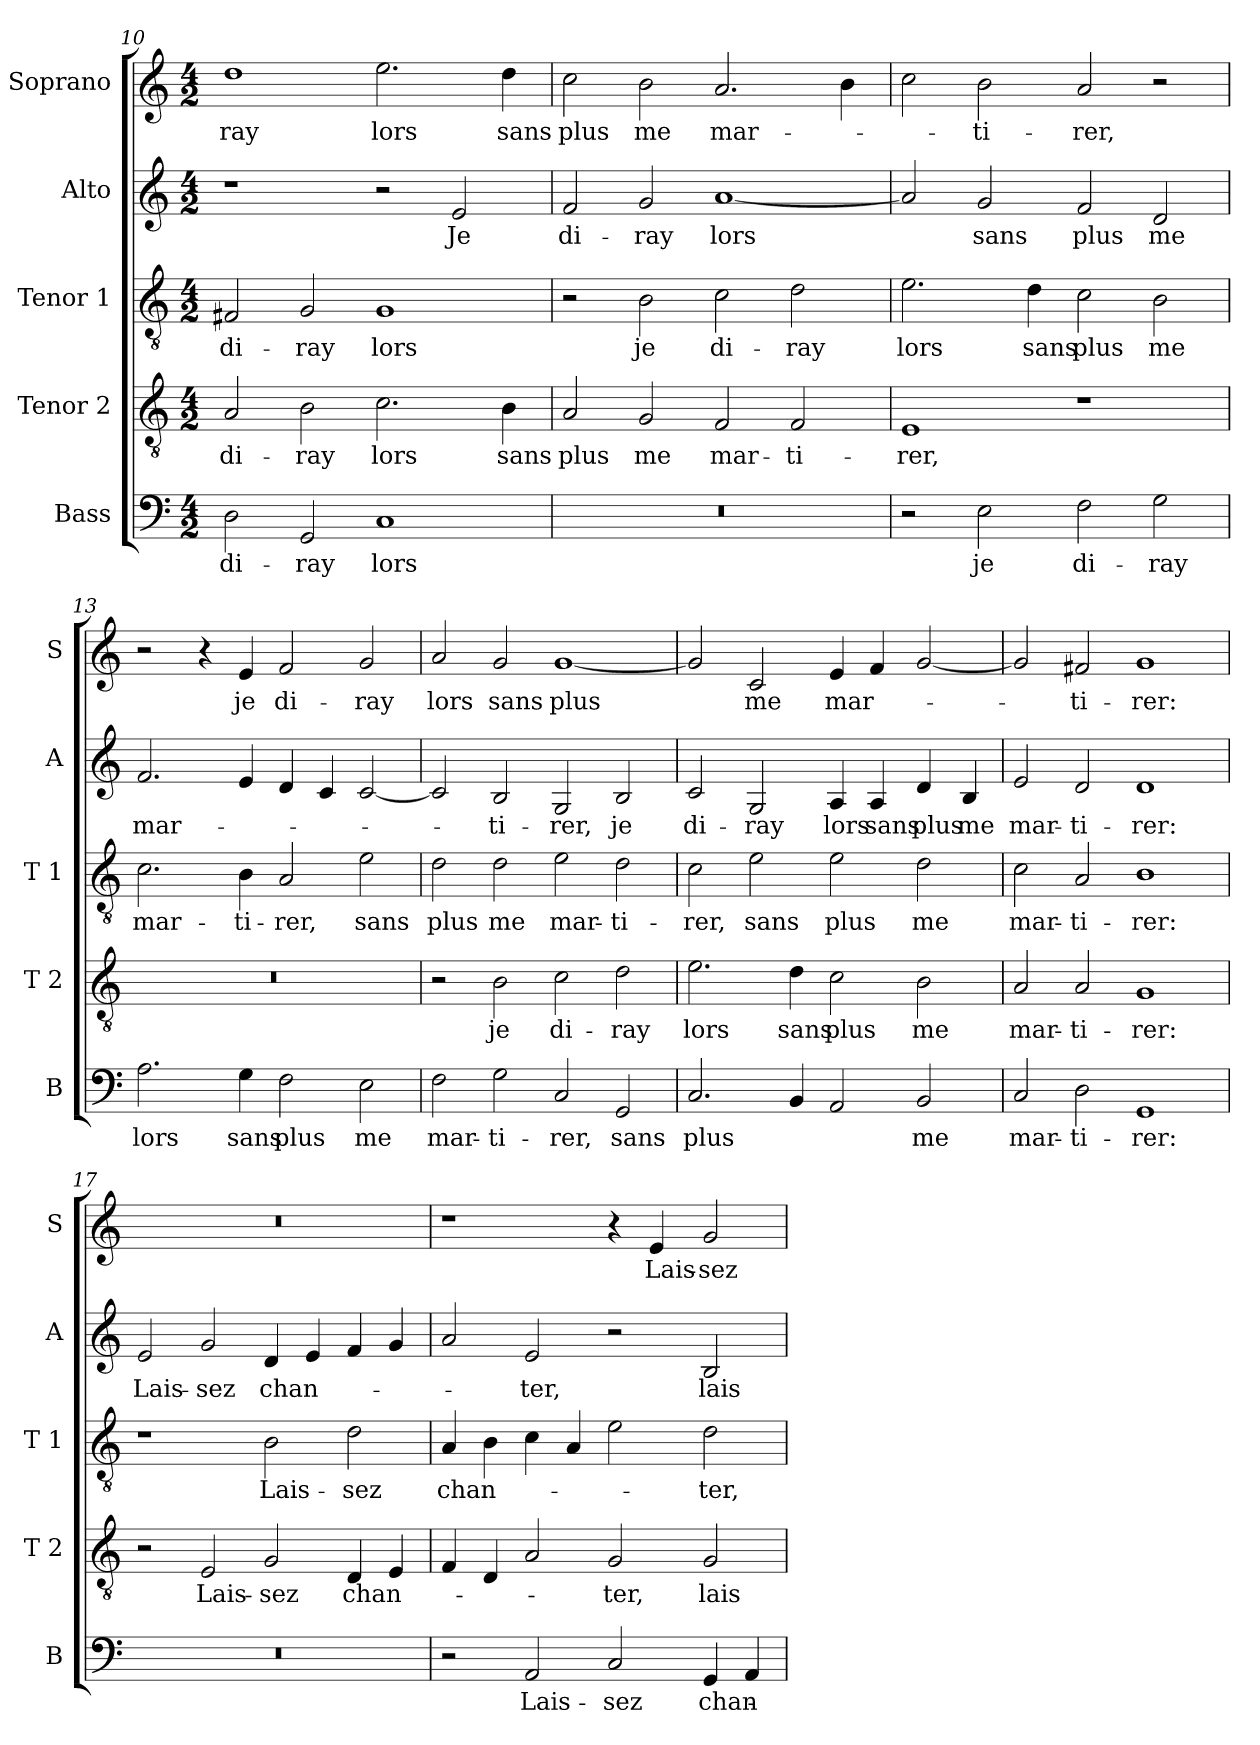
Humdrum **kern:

**kern	**text	**kern	**text	**kern	**text	**kern	**text	**kern	**text
*part5	*part5	*part4	*part4	*part3	*part3	*part2	*part2	*part1	*part1
*staff5	*staff5	*staff4	*staff4	*staff3	*staff3	*staff2	*staff2	*staff1	*staff1
*I"Bass	*	*I"Tenor 2	*	*I"Tenor 1	*	*I"Alto	*	*I"Soprano	*
*I'B	*	*I'T 2	*	*I'T 1	*	*I'A	*	*I'S	*
*clefF4	*	*clefGv2	*	*clefGv2	*	*clefG2	*	*clefG2	*
*k[]	*	*k[]	*	*k[]	*	*k[]	*	*k[]	*
*C:	*	*C:	*	*C:	*	*C:	*	*C:	*
*M4/2	*	*M4/2	*	*M4/2	*	*M4/2	*	*M4/2	*
=10	=10	=10	=10	=10	=10	=10	=10	=10	=10
!	!LO:LY:b	!	!LO:LY:b	!	!LO:LY:b	!	!	!	!LO:LY:b
2D\	di-	2A/	di-	2F#X/	di-	1r	.	1dd	-ray
!	!LO:LY:b	!	!LO:LY:b	!	!LO:LY:b	!	!	!	!
2GG/	-ray	2B\	-ray	2G/	-ray	.	.	.	.
!	!LO:LY:b	!	!LO:LY:b	!	!LO:LY:b	!	!	!	!LO:LY:b
1C	lors	2.c\	lors	1G	lors	2r	.	2.ee\	lors
!	!	!	!	!	!	!	!LO:LY:b	!	!
.	.	.	.	.	.	2e/	Je	.	.
!	!	!	!LO:LY:b	!	!	!	!	!	!LO:LY:b
.	.	4B\	sans	.	.	.	.	4dd\	sans
!!LO:LB:g=z
=11	=11	=11	=11	=11	=11	=11	=11	=11	=11
!	!	!	!LO:LY:b	!	!	!	!LO:LY:b	!	!LO:LY:b
0r	.	2A/	plus	2r	.	2f/	di-	2cc\	plus
!	!	!	!LO:LY:b	!	!LO:LY:b	!	!LO:LY:b	!	!LO:LY:b
.	.	2G/	me	2B\	je	2g/	-ray	2b\	me
!	!	!	!LO:LY:b	!	!LO:LY:b	!	!LO:LY:b	!	!LO:LY:b
.	.	2F/	mar-	2c\	di-	[1a	lors	2.a/	mar-
!	!	!	!LO:LY:b	!	!LO:LY:b	!	!	!	!
.	.	2F/	-ti-	2d\	-ray	.	.	.	.
.	.	.	.	.	.	.	.	4b\	.
=12	=12	=12	=12	=12	=12	=12	=12	=12	=12
!	!	!	!LO:LY:b	!	!LO:LY:b	!	!	!	!
2r	.	1E	-rer,	2.e\	lors	2a/]	.	2cc\	.
!	!LO:LY:b	!	!	!	!	!	!LO:LY:b	!	!LO:LY:b
2E\	je	.	.	.	.	2g/	sans	2b\	-ti-
!	!	!	!	!	!LO:LY:b	!	!	!	!
.	.	.	.	4d\	sans	.	.	.	.
!	!LO:LY:b	!	!	!	!LO:LY:b	!	!LO:LY:b	!	!LO:LY:b
2F\	di-	1r	.	2c\	plus	2f/	plus	2a/	-rer,
!	!LO:LY:b	!	!	!	!LO:LY:b	!	!LO:LY:b	!	!
2G\	-ray	.	.	2B\	me	2d/	me	2r	.
=13	=13	=13	=13	=13	=13	=13	=13	=13	=13
!	!LO:LY:b	!	!	!	!LO:LY:b	!	!LO:LY:b	!	!
2.A\	lors	0r	.	2.c\	mar-	2.f/	mar-	2r	.
.	.	.	.	.	.	.	.	4r	.
!	!LO:LY:b	!	!	!	!LO:LY:b	!	!	!	!LO:LY:b
4G\	sans	.	.	4B\	-ti-	4e/	.	4e/	je
!	!LO:LY:b	!	!	!	!LO:LY:b	!	!	!	!LO:LY:b
2F\	plus	.	.	2A/	-rer,	4d/	.	2f/	di-
.	.	.	.	.	.	4c/	.	.	.
!	!LO:LY:b	!	!	!	!LO:LY:b	!	!	!	!LO:LY:b
2E\	me	.	.	2e\	sans	[2c/	.	2g/	-ray
=14	=14	=14	=14	=14	=14	=14	=14	=14	=14
!	!LO:LY:b	!	!	!	!LO:LY:b	!	!	!	!LO:LY:b
2F\	mar-	2r	.	2d\	plus	2c/]	.	2a/	lors
!	!LO:LY:b	!	!LO:LY:b	!	!LO:LY:b	!	!LO:LY:b	!	!LO:LY:b
2G\	-ti-	2B\	je	2d\	me	2B/	-ti-	2g/	sans
!	!LO:LY:b	!	!LO:LY:b	!	!LO:LY:b	!	!LO:LY:b	!	!LO:LY:b
2C/	-rer,	2c\	di-	2e\	mar-	2G/	-rer,	[1g	plus
!	!LO:LY:b	!	!LO:LY:b	!	!LO:LY:b	!	!LO:LY:b	!	!
2GG/	sans	2d\	-ray	2d\	-ti-	2B/	je	.	.
!!LO:LB:g=z
=15	=15	=15	=15	=15	=15	=15	=15	=15	=15
!	!LO:LY:b	!	!LO:LY:b	!	!LO:LY:b	!	!LO:LY:b	!	!
2.C/	plus	2.e\	lors	2c\	-rer,	2c/	di-	2g/]	.
!	!	!	!	!	!LO:LY:b	!	!LO:LY:b	!	!LO:LY:b
.	.	.	.	2e\	sans	2G/	-ray	2c/	me
!	!	!	!LO:LY:b	!	!	!	!	!	!
4BB/	.	4d\	sans	.	.	.	.	.	.
!	!	!	!LO:LY:b	!	!LO:LY:b	!	!LO:LY:b	!	!LO:LY:b
2AA/	.	2c\	plus	2e\	plus	4A/	lors	4e/	mar-
!	!	!	!	!	!	!	!LO:LY:b	!	!
.	.	.	.	.	.	4A/	sans	4f/	.
!	!LO:LY:b	!	!LO:LY:b	!	!LO:LY:b	!	!LO:LY:b	!	!
2BB/	me	2B\	me	2d\	me	4d/	plus	[2g/	.
!	!	!	!	!	!	!	!LO:LY:b	!	!
.	.	.	.	.	.	4B/	me	.	.
=16	=16	=16	=16	=16	=16	=16	=16	=16	=16
!	!LO:LY:b	!	!LO:LY:b	!	!LO:LY:b	!	!LO:LY:b	!	!
2C/	mar-	2A/	mar-	2c\	mar-	2e/	mar-	2g/]	.
!	!LO:LY:b	!	!LO:LY:b	!	!LO:LY:b	!	!LO:LY:b	!	!LO:LY:b
2D\	-ti-	2A/	-ti-	2A/	-ti-	2d/	-ti-	2f#X/	-ti-
!	!LO:LY:b	!	!LO:LY:b	!	!LO:LY:b	!	!LO:LY:b	!	!LO:LY:b
1GG	-rer:	1G	-rer:	1B	-rer:	1d	-rer:	1g	-rer:
=17	=17	=17	=17	=17	=17	=17	=17	=17	=17
!	!	!	!	!	!	!	!LO:LY:b	!	!
0r	.	2r	.	1r	.	2e/	Lais-	0r	.
!	!	!	!LO:LY:b	!	!	!	!LO:LY:b	!	!
.	.	2E/	Lais-	.	.	2g/	-sez	.	.
!	!	!	!LO:LY:b	!	!LO:LY:b	!	!LO:LY:b	!	!
.	.	2G/	-sez	2B\	Lais-	4d/	chan-	.	.
.	.	.	.	.	.	4e/	.	.	.
!	!	!	!LO:LY:b	!	!LO:LY:b	!	!	!	!
.	.	4D/	chan-	2d\	-sez	4f/	.	.	.
.	.	4E/	.	.	.	4g/	.	.	.
!!LO:PB:g=z
=18	=18	=18	=18	=18	=18	=18	=18	=18	=18
!	!	!	!	!	!LO:LY:b	!	!	!	!
2r	.	4F/	.	4A/	chan-	2a/	.	1r	.
.	.	4D/	.	4B\	.	.	.	.	.
!	!LO:LY:b	!	!	!	!	!	!LO:LY:b	!	!
2AA/	Lais-	2A/	.	4c\	.	2e/	-ter,	.	.
.	.	.	.	4A/	.	.	.	.	.
!	!LO:LY:b	!	!LO:LY:b	!	!	!	!	!	!
2C/	-sez	2G/	-ter,	2e\	.	2r	.	4r	.
!	!	!	!	!	!	!	!	!	!LO:LY:b
.	.	.	.	.	.	.	.	4e/	Lais-
!	!LO:LY:b	!	!LO:LY:b	!	!LO:LY:b	!	!LO:LY:b	!	!LO:LY:b
4GG/	chan-	2G/	lais-	2d\	-ter,	2B/	lais-	2g/	-sez
4AA/	.	.	.	.	.	.	.	.	.
=	=	=	=	=	=	=	=	=	=
*-	*-	*-	*-	*-	*-	*-	*-	*-	*-
